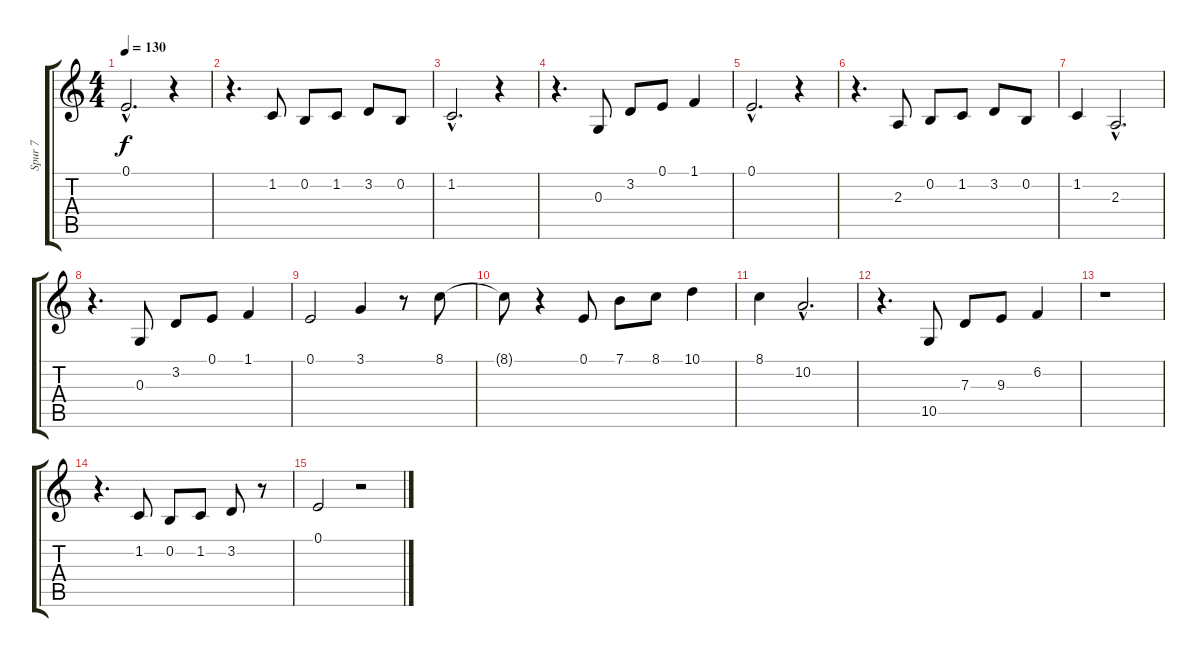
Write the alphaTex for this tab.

\track ("Spur 7" "Spur 7") {instrument acousticgrandpiano}
\staff {score tabs}
\tuning (E4 B3 G3 D3 A2 E2) {hide}
\ts (4 4)
\tempo 130
\clef g2
\ks c
0.1{hac}.2{d dy f} r.4 |
r.4{d} 1.2.8 0.2.8 1.2.8 3.2.8 0.2.8 |
1.2{hac}.2{d} r.4 |
r.4{d} 0.3.8 3.2.8 0.1.8 1.1.4 |
0.1{hac}.2{d} r.4 |
r.4{d} 2.3.8 0.2.8 1.2.8 3.2.8 0.2.8 |
1.2.4 2.3{hac}.2{d} |
r.4{d} 0.3.8 3.2.8 0.1.8 1.1.4 |
0.1.2 3.1.4 r.8 8.1.8 |
8.1{t}.8 r.4 0.1.8 7.1.8 8.1.8 10.1.4 |
8.1.4 10.2{hac}.2{d} |
r.4{d} 10.5.8 7.3.8 9.3.8 6.2.4 |
r.1 |
r.4{d} 1.2.8 0.2.8 1.2.8 3.2.8 r.8 |
0.1.2 r.2
